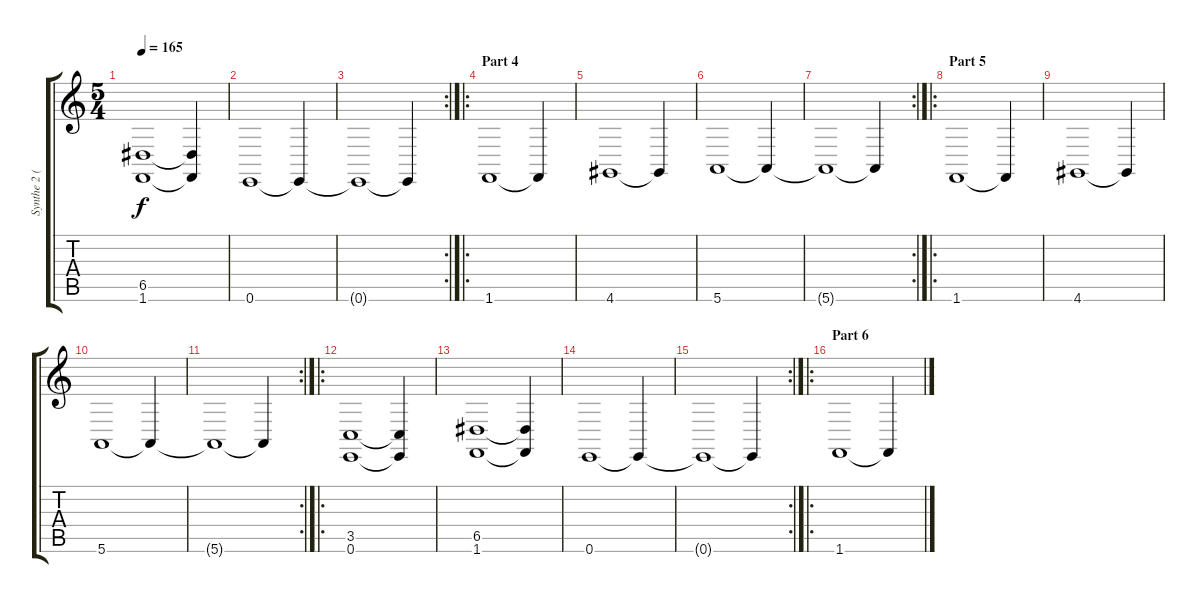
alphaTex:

\track ("Synthe 2 (Cello)" "Synthe 2 (") {instrument cello}
\staff {score tabs}
\tuning (E4 B3 G3 D3 A2 E2) {hide}
\ts (5 4)
\tempo 165
\clef g2
\ks c
(6.5 1.6).1{dy f} (6.5{t} 1.6{t}).4 |
0.6.1 0.6{t}.4 |
\rc 2
0.6{t}.1 0.6{t}.4 |
\ro
\section ("" "Part 4")
1.6.1 1.6{t}.4 |
4.6.1 4.6{t}.4 |
5.6.1 5.6{t}.4 |
\rc 2
5.6{t}.1 5.6{t}.4 |
\ro
\section ("" "Part 5")
1.6.1 1.6{t}.4 |
4.6.1 4.6{t}.4 |
5.6.1 5.6{t}.4 |
\rc 2
5.6{t}.1 5.6{t}.4 |
\ro
(3.5 0.6).1 (3.5{t} 0.6{t}).4 |
(6.5 1.6).1 (6.5{t} 1.6{t}).4 |
0.6.1 0.6{t}.4 |
\rc 2
0.6{t}.1 0.6{t}.4 |
\ro
\section ("" "Part 6")
1.6.1 1.6{t}.4
